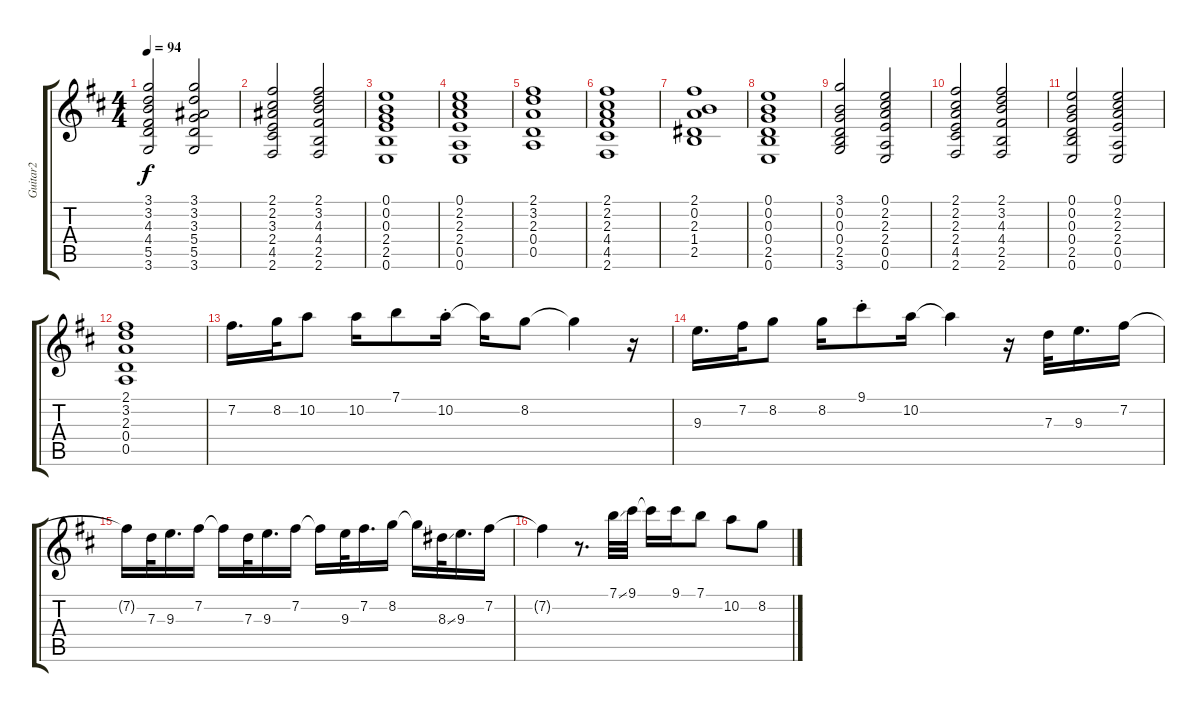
\track ("Guitar2" "Guitar2") {instrument acousticguitarsteel}
\staff {score tabs}
\tuning (E4 B3 G3 D3 A2 E2) {hide}
\ts (4 4)
\tempo 94
\clef g2
\ks d
(3.1 3.2 4.3 4.4 5.5 3.6).2{dy f} (3.1 3.2 3.3 5.4 5.5 3.6).2 |
(2.1 2.2 3.3 2.4 4.5 2.6).2 (2.1 3.2 4.3 4.4 2.5 2.6).2 |
(0.1 0.2 0.3 2.4 2.5 0.6).1 |
(0.1 2.2 2.3 2.4 0.5 0.6).1 |
(2.1 3.2 2.3 0.4 0.5).1 |
(2.1 2.2 2.3 4.4 4.5 2.6).1 |
(2.1 0.2 2.3 1.4 2.5).1 |
(0.1 0.2 0.3 0.4 2.5 0.6).1 |
(3.1 0.2 0.3 0.4 2.5 3.6).2 (0.1 2.2 2.3 2.4 0.5 0.6).2 |
(2.1 2.2 2.3 2.4 4.5 2.6).2 (2.1 3.2 4.3 4.4 2.5 2.6).2 |
(0.1 0.2 0.3 0.4 2.5 0.6).2 (0.1 2.2 2.3 2.4 0.5 0.6).2 |
(2.1 3.2 2.3 0.4 0.5).1 |
7.2.16{d} 8.2.32 10.2.8 10.2.16 7.1.8 10.2{st}.16 10.2{t}.16 8.2.8 8.2{t}.4 r.16 |
9.3.16{d} 7.2.32 8.2.8 8.2.16 9.1{st}.8 10.2.16 10.2{t}.4 r.16 7.3.32 9.3.16{d} 7.2.16 |
7.2{t}.16 7.3.32 9.3.16{d} 7.2.16 7.2{t}.16 7.3.32 9.3.16{d} 7.2.16 7.2{t}.16 9.3.32 7.2.16{d} 8.2.16 8.2{t}.16 8.3{ss}.32 9.3.16{d} 7.2.16 |
7.2{t}.4 r.8{d} 7.1{ss}.32 9.1.32 9.1{t}.16 9.1.16 7.1.8 10.2.8 8.2.8
